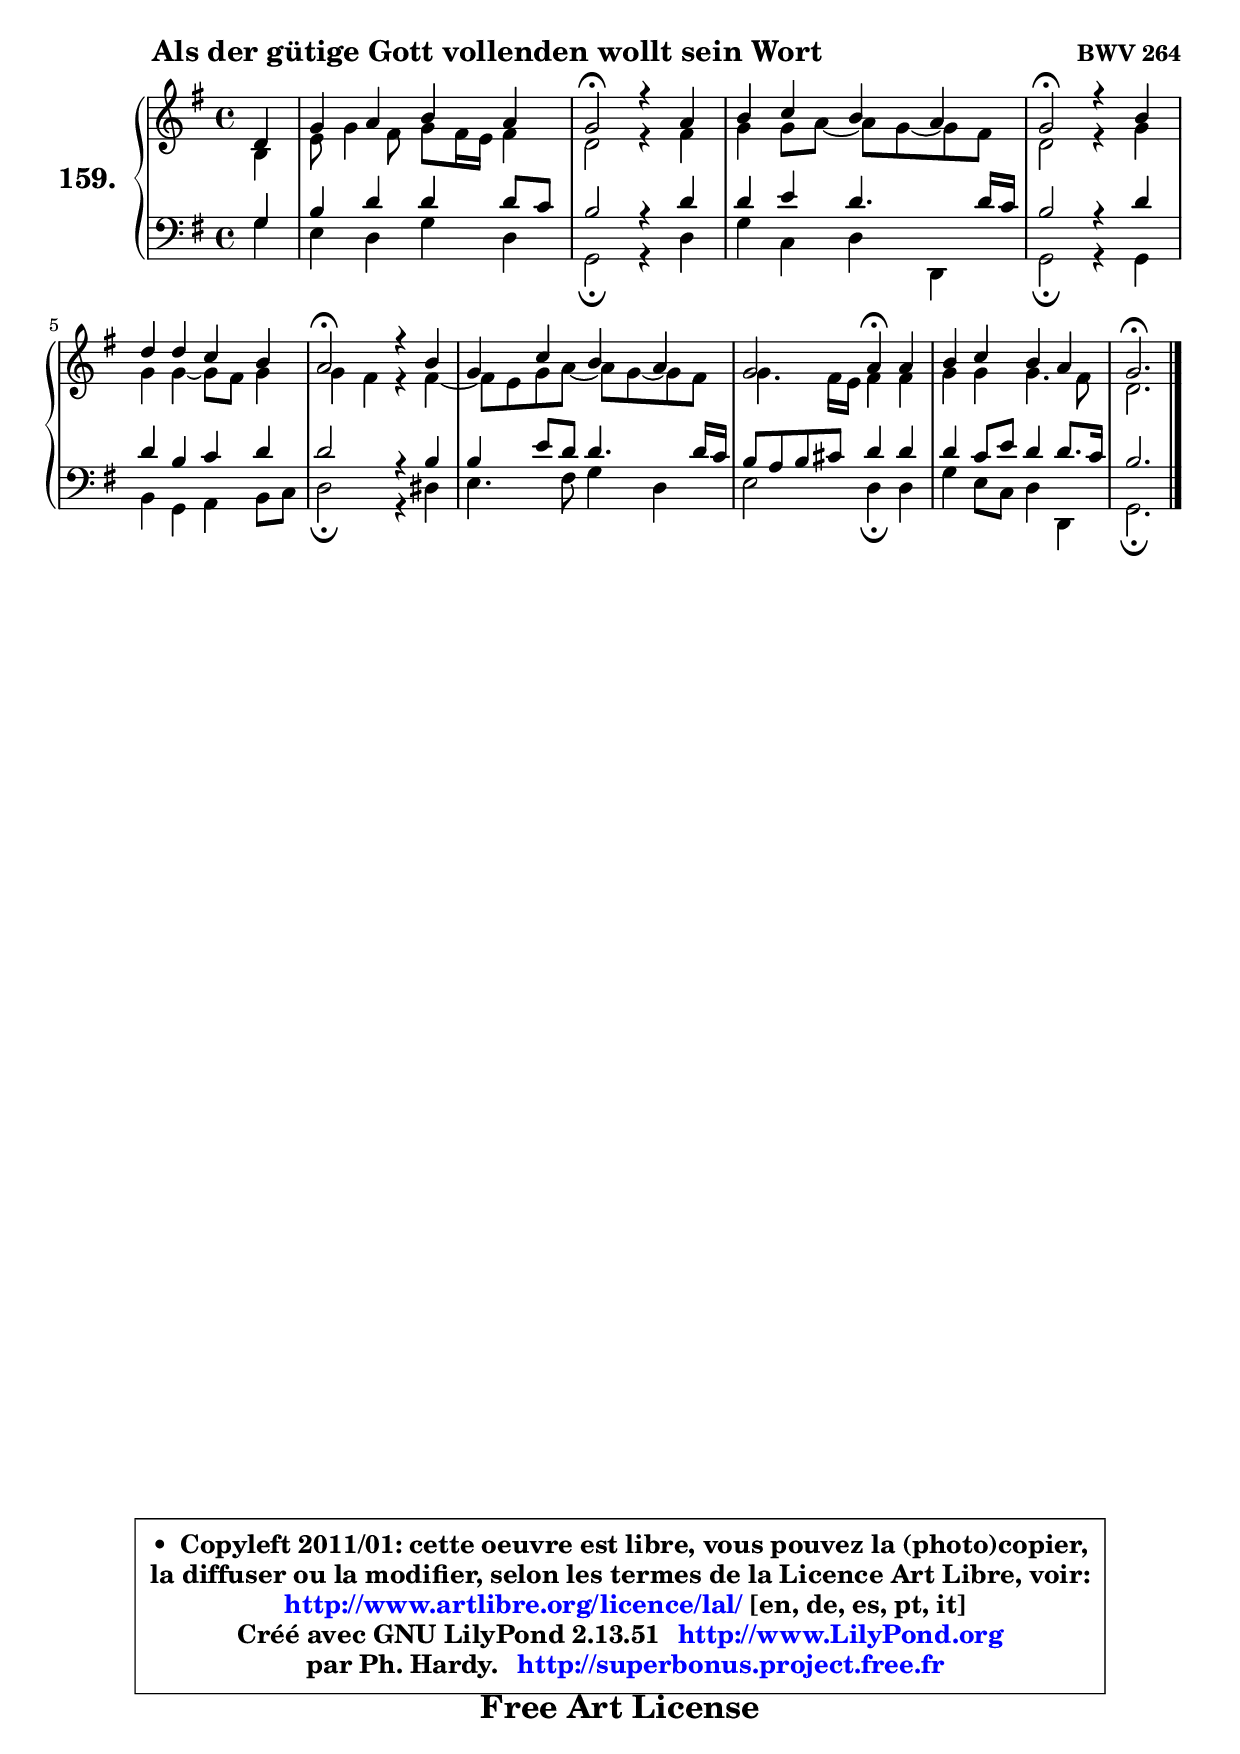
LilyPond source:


\version "2.13.51"

    \paper {
%	system-system-spacing #'padding = #0.1
%	score-system-spacing #'padding = #0.1
%	ragged-bottom = ##f
%	ragged-last-bottom = ##f
	}

    \header {
      opus = \markup { \bold "BWV 264" }
      piece = \markup { \hspace #9 \fontsize #2 \bold "Als der gütige Gott vollenden wollt sein Wort" }
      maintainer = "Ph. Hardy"
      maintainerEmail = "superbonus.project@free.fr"
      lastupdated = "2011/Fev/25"
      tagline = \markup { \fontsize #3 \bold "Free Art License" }
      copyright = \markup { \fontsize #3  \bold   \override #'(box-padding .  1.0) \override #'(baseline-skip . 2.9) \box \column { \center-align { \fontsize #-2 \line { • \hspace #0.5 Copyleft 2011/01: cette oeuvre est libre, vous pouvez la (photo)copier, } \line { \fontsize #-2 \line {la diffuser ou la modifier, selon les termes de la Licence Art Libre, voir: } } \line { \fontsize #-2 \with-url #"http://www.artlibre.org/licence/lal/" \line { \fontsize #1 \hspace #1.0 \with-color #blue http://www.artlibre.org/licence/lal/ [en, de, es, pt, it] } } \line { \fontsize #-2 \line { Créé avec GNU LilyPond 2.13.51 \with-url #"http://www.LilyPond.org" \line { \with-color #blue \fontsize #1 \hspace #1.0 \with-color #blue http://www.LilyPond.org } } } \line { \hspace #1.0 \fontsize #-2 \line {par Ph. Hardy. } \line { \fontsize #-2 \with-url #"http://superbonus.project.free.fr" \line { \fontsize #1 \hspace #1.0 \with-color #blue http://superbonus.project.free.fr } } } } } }

	  }

  guidemidi = {
        r4 |
        R1 |
        \tempo 4 = 34 r2 \tempo 4 = 78 r2 |
        R1 |
        \tempo 4 = 34 r2 \tempo 4 = 78 r2 |
        R1 |
        \tempo 4 = 34 r2 \tempo 4 = 78 r2 |
        R1 |
        r2 \tempo 4 = 30 r4 \tempo 4 = 78 r4 |
        R1 |
        \tempo 4 = 40 r2. 
	}

  upper = {
	\time 4/4
	\key g \major
	\clef treble
	\partial 4
	\voiceOne
	<< { 
	% SOPRANO
	\set Voice.midiInstrument = "acoustic grand"
	\relative c' {
        d4 |
        g4 a b a |
        g2\fermata r4 a |
        b4 c b a |
        g2\fermata r4 b |
        d4 d c b |
        a2\fermata r4 b |
        g4 c b a |
        g2 a4\fermata a |
        b4 c b a |
        g2.\fermata
        \bar "|."
	} % fin de relative
	}

	\context Voice="1" { \voiceTwo 
	% ALTO
	\set Voice.midiInstrument = "acoustic grand"
	\relative c' {
        b4 |
        e8 g4 fis8 g fis16 e fis4 |
        d2 r4 fis |
        g4 g8 a ~ a g ~ g fis |
        d2 r4 g |
        g4 g4 ~ g8 fis g4 |
        g4 fis r4 fis ~ |
	fis8 e8 g a ~ a g ~ g fis |
        g4. fis16 e fis4 fis |
        g4 g g4. fis8 |
        d2.
        \bar "|."
	} % fin de relative
	\oneVoice
	} >>
	}

    lower = {
	\time 4/4
	\key g \major
	\clef bass
	\partial 4
	\voiceOne
	<< { 
	% TENOR
	\set Voice.midiInstrument = "acoustic grand"
	\relative c' {
        g4 |
        b4 d d d8 c |
        b2 r4 d |
        d4 e d4. d16 c |
        b2 r4 d |
        d4 b c d |
        d2 r4 b |
        b4 e8 d d4. d16 c |
        b8 a b cis d4 d |
        d4 c8 e d4 d8. c16 |
        b2.
        \bar "|."
	} % fin de relative
	}
	\context Voice="1" { \voiceTwo 
	% BASS
	\set Voice.midiInstrument = "acoustic grand"
	\relative c' {
        g4 |
        e4 d g d |
        g,2\fermata r4 d' |
        g4 c, d d, |
        g2\fermata r4 g |
        b4 g a b8 c |
        d2\fermata r4 dis |
        e4. fis8 g4 d |
        e2 d4\fermata d |
        g4 e8 c d4 d, |
        g2.\fermata
        \bar "|."
	} % fin de relative
	\oneVoice
	} >>
	}


    \score { 

	\new PianoStaff <<
	\set PianoStaff.instrumentName = \markup { \bold \huge "159." }
	\new Staff = "upper" \upper
	\new Staff = "lower" \lower
	>>

    \layout {
%	ragged-last = ##f
	   }

         } % fin de score

  \score {
    \unfoldRepeats { << \guidemidi \upper \lower >> }
    \midi {
    \context {
     \Staff
      \remove "Staff_performer"
               }

     \context {
      \Voice
       \consists "Staff_performer"
                }

     \context { 
      \Score
      tempoWholesPerMinute = #(ly:make-moment 78 4)
		}
	    }
	}

